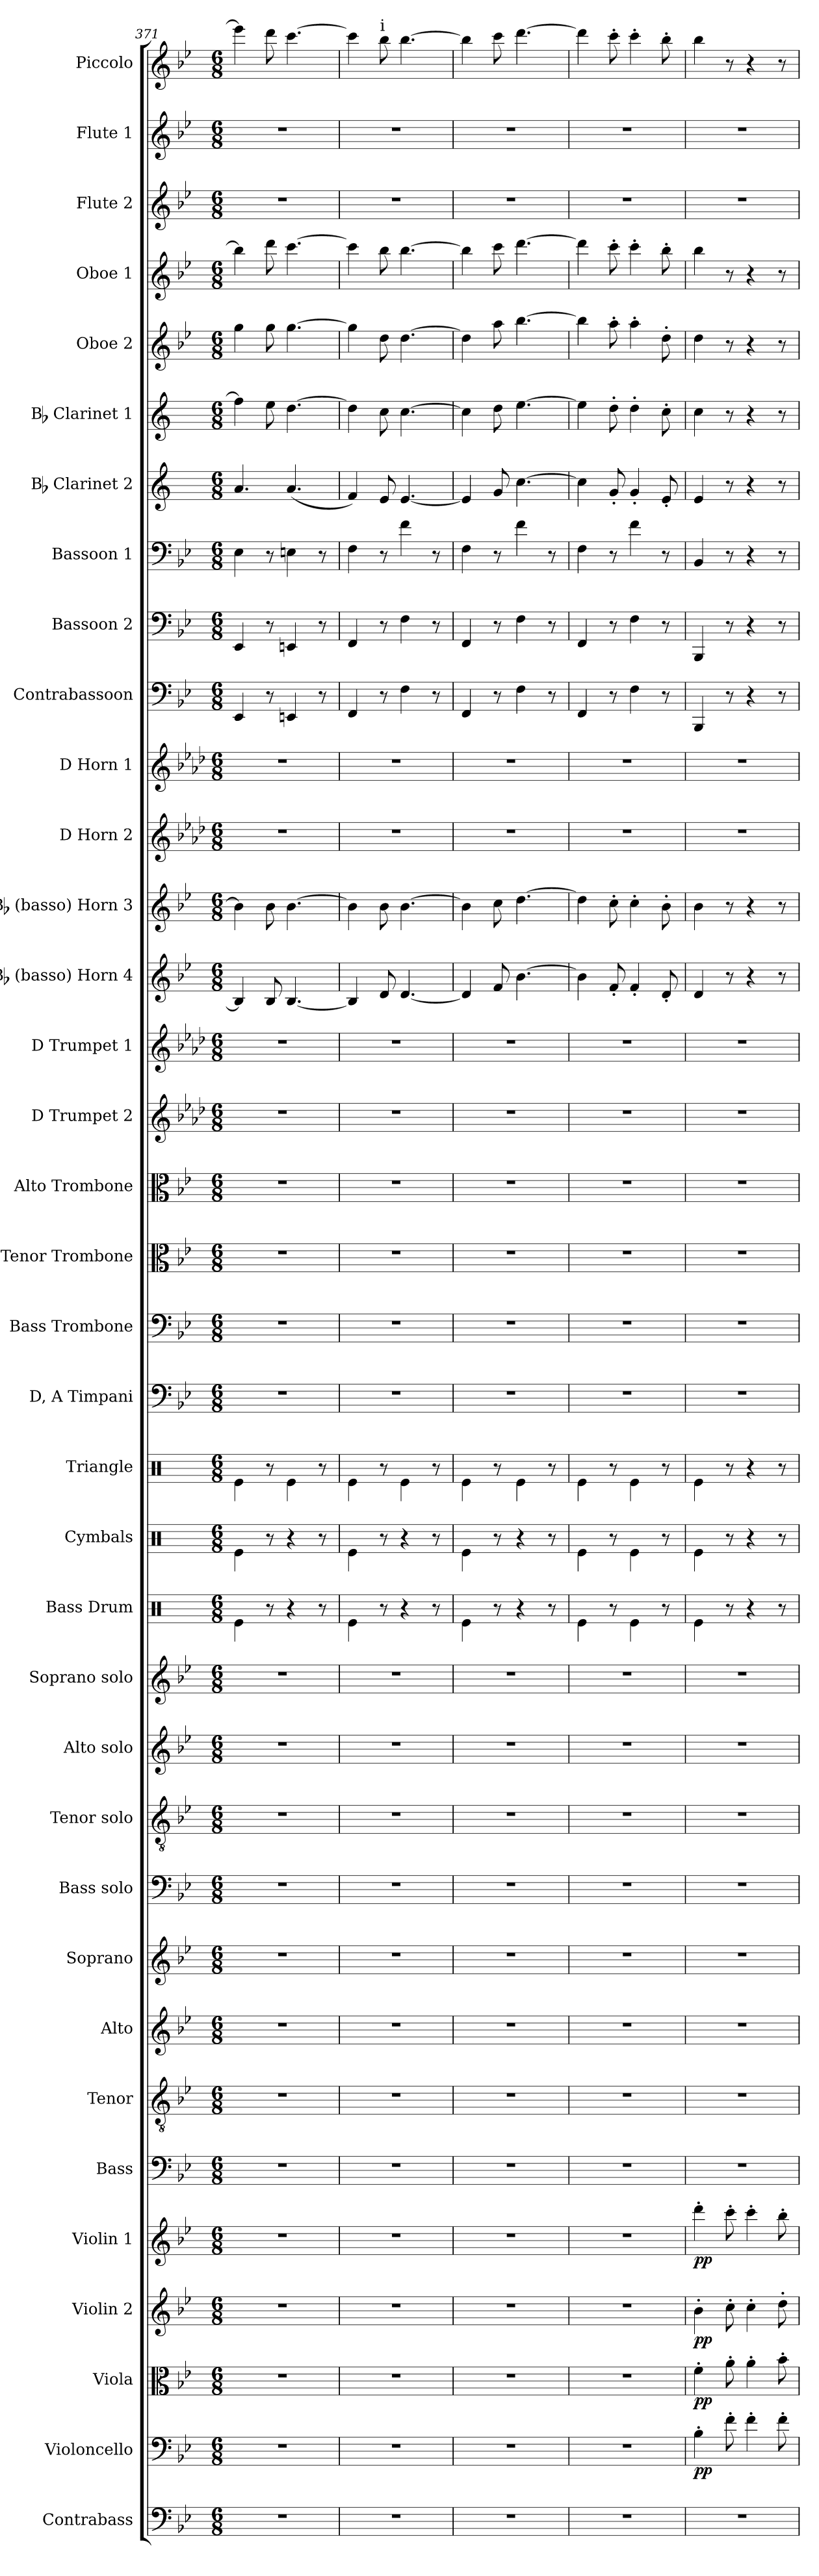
**kern	**kern	**dynam	**kern	**dynam	**kern	**dynam	**kern	**dynam	**kern	**kern	**kern	**kern	**kern	**kern	**kern	**kern	**kern	**kern	**kern	**kern	**kern	**kern	**kern	**kern	**kern	**kern	**kern	**kern	**kern	**kern	**kern	**kern	**kern	**kern	**kern	**kern	**kern	**kern	**kern
*part36	*part35	*part35	*part34	*part34	*part33	*part33	*part32	*part32	*part31	*part30	*part29	*part28	*part27	*part26	*part25	*part24	*part23	*part22	*part21	*part20	*part19	*part18	*part17	*part16	*part15	*part14	*part13	*part12	*part11	*part10	*part9	*part8	*part7	*part6	*part5	*part4	*part3	*part2	*part1
*staff36	*staff35	*staff35	*staff34	*staff34	*staff33	*staff33	*staff32	*staff32	*staff31	*staff30	*staff29	*staff28	*staff27	*staff26	*staff25	*staff24	*staff23	*staff22	*staff21	*staff20	*staff19	*staff18	*staff17	*staff16	*staff15	*staff14	*staff13	*staff12	*staff11	*staff10	*staff9	*staff8	*staff7	*staff6	*staff5	*staff4	*staff3	*staff2	*staff1
*I"Contrabass	*I"Violoncello	*	*I"Viola	*	*I"Violin 2	*	*I"Violin 1	*	*I"Bass	*I"Tenor	*I"Alto	*I"Soprano	*I"Bass solo	*I"Tenor solo	*I"Alto solo	*I"Soprano solo	*I"Bass Drum	*I"Cymbals	*I"Triangle	*I"D, A Timpani	*I"Bass Trombone	*I"Tenor Trombone	*I"Alto Trombone	*I"D Trumpet 2	*I"D Trumpet 1	*I"Bb (basso) Horn 4	*I"Bb (basso) Horn 3	*I"D Horn 2	*I"D Horn 1	*I"Contrabassoon	*I"Bassoon 2	*I"Bassoon 1	*I"Bb Clarinet 2	*I"Bb Clarinet 1	*I"Oboe 2	*I"Oboe 1	*I"Flute 2	*I"Flute 1	*I"Piccolo
*I'Cb	*I'Vc	*	*I'Vla	*	*I'Vln 2	*	*I'Vln 1	*	*I'B	*I'T	*I'A	*I'S	*I'B solo	*I'T solo	*I'A solo	*I'S solo	*I'B Dr	*I'Cym	*I'Tri	*I'Timp	*I'B Trb	*I'T Trb	*I'A Trb	*I'Tpt 2	*I'Tpt 1	*I'Hn 4	*I'Hn 3	*I'Hn 2	*I'Hn 1	*I'C Bsn	*I'Bsn 2	*I'Bsn 1	*I'Cl 2	*I'Cl 1	*I'Ob 2	*I'Ob 1	*I'Fl 2	*I'Fl 1	*I'Picc
*clefF4	*clefF4	*	*clefC3	*	*clefG2	*	*clefG2	*	*clefF4	*clefGv2	*clefG2	*clefG2	*clefF4	*clefGv2	*clefG2	*clefG2	*clefX	*clefX	*clefX	*clefF4	*clefF4	*clefC3	*clefC3	*clefG2	*clefG2	*clefG2	*clefG2	*clefG2	*clefG2	*clefF4	*clefF4	*clefF4	*clefG2	*clefG2	*clefG2	*clefG2	*clefG2	*clefG2	*clefG2
*ITrd7c12	*	*	*	*	*	*	*	*	*	*	*	*	*	*	*	*	*	*	*	*	*	*	*	*ITrd-1c-2	*ITrd-1c-2	*ITrd8c14	*ITrd8c14	*ITrd6c10	*ITrd6c10	*ITrd7c12	*	*	*ITrd1c2	*ITrd1c2	*	*	*	*	*ITrd-7c-12
*k[b-e-]	*k[b-e-]	*	*k[b-e-]	*	*k[b-e-]	*	*k[b-e-]	*	*k[b-e-]	*k[b-e-]	*k[b-e-]	*k[b-e-]	*k[b-e-]	*k[b-e-]	*k[b-e-]	*k[b-e-]	*k[]	*k[]	*k[]	*k[b-e-]	*k[b-e-]	*k[b-e-]	*k[b-e-]	*k[b-e-]	*k[b-e-]	*k[b-e-]	*k[b-e-]	*k[b-e-]	*k[b-e-]	*k[b-e-]	*k[b-e-]	*k[b-e-]	*k[b-e-]	*k[b-e-]	*k[b-e-]	*k[b-e-]	*k[b-e-]	*k[b-e-]	*k[b-e-]
*M6/8	*M6/8	*	*M6/8	*	*M6/8	*	*M6/8	*	*M6/8	*M6/8	*M6/8	*M6/8	*M6/8	*M6/8	*M6/8	*M6/8	*M6/8	*M6/8	*M6/8	*M6/8	*M6/8	*M6/8	*M6/8	*M6/8	*M6/8	*M6/8	*M6/8	*M6/8	*M6/8	*M6/8	*M6/8	*M6/8	*M6/8	*M6/8	*M6/8	*M6/8	*M6/8	*M6/8	*M6/8
=371	=371	=371	=371	=371	=371	=371	=371	=371	=371	=371	=371	=371	=371	=371	=371	=371	=371	=371	=371	=371	=371	=371	=371	=371	=371	=371	=371	=371	=371	=371	=371	=371	=371	=371	=371	=371	=371	=371	=371
2.r	2.r	.	2.r	.	2.r	.	2.r	.	2.r	2.r	2.r	2.r	2.r	2.r	2.r	2.r	4Re\	4Re\	4Re\	2.r	2.r	2.r	2.r	2.r	2.r	4BB-/]	4B-\]	2.r	2.r	4EEE-/	4EE-/	4E-\	4.g/	4ee-\]	4gg\	4bb-\]	2.r	2.r	4eeee-\]
.	.	.	.	.	.	.	.	.	.	.	.	.	.	.	.	.	8r	8r	8r	.	.	.	.	.	.	8BB-/	8B-\	.	.	8r	8r	8r	.	8dd\	8gg\	8ddd\	.	.	8dddd\
.	.	.	.	.	.	.	.	.	.	.	.	.	.	.	.	.	4r	4r	4Re\	.	.	.	.	.	.	[4.BB-/	[4.B-\	.	.	4EEEn/	4EEn/	4En\	(4.g/	[4.cc\	[4.gg\	[4.ccc\	.	.	[4.cccc\
.	.	.	.	.	.	.	.	.	.	.	.	.	.	.	.	.	8r	8r	8r	.	.	.	.	.	.	.	.	.	.	8r	8r	8r	.	.	.	.	.	.	.
=372	=372	=372	=372	=372	=372	=372	=372	=372	=372	=372	=372	=372	=372	=372	=372	=372	=372	=372	=372	=372	=372	=372	=372	=372	=372	=372	=372	=372	=372	=372	=372	=372	=372	=372	=372	=372	=372	=372	=372
2.r	2.r	.	2.r	.	2.r	.	2.r	.	2.r	2.r	2.r	2.r	2.r	2.r	2.r	2.r	4Re\	4Re\	4Re\	2.r	2.r	2.r	2.r	2.r	2.r	4BB-/]	4B-\]	2.r	2.r	4FFF/	4FF/	4F\	4e-/)	4cc\]	4gg\]	4ccc\]	2.r	2.r	4cccc\]
!	!	!	!	!	!	!	!	!	!	!	!	!	!	!	!	!	!	!	!	!	!	!	!	!	!	!	!	!	!	!	!	!	!	!	!	!	!	!	!LO:TX:a:t=i
.	.	.	.	.	.	.	.	.	.	.	.	.	.	.	.	.	8r	8r	8r	.	.	.	.	.	.	8D/	8B-\	.	.	8r	8r	8r	8d/	8b-\	8dd\	8bb-\	.	.	8bbb-\
.	.	.	.	.	.	.	.	.	.	.	.	.	.	.	.	.	4r	4r	4Re\	.	.	.	.	.	.	[4.D/	[4.B-\	.	.	4FF\	4F\	4f\	[4.d/	[4.b-\	[4.dd\	[4.bb-\	.	.	[4.bbb-\
.	.	.	.	.	.	.	.	.	.	.	.	.	.	.	.	.	8r	8r	8r	.	.	.	.	.	.	.	.	.	.	8r	8r	8r	.	.	.	.	.	.	.
=373	=373	=373	=373	=373	=373	=373	=373	=373	=373	=373	=373	=373	=373	=373	=373	=373	=373	=373	=373	=373	=373	=373	=373	=373	=373	=373	=373	=373	=373	=373	=373	=373	=373	=373	=373	=373	=373	=373	=373
2.r	2.r	.	2.r	.	2.r	.	2.r	.	2.r	2.r	2.r	2.r	2.r	2.r	2.r	2.r	4Re\	4Re\	4Re\	2.r	2.r	2.r	2.r	2.r	2.r	4D/]	4B-\]	2.r	2.r	4FFF/	4FF/	4F\	4d/]	4b-\]	4dd\]	4bb-\]	2.r	2.r	4bbb-\]
.	.	.	.	.	.	.	.	.	.	.	.	.	.	.	.	.	8r	8r	8r	.	.	.	.	.	.	8F/	8c\	.	.	8r	8r	8r	8f/	8cc\	8aa\	8ccc\	.	.	8cccc\
.	.	.	.	.	.	.	.	.	.	.	.	.	.	.	.	.	4r	4r	4Re\	.	.	.	.	.	.	[4.B-\	[4.d\	.	.	4FF\	4F\	4f\	[4.b-\	[4.dd\	[4.bb-\	[4.ddd\	.	.	[4.dddd\
.	.	.	.	.	.	.	.	.	.	.	.	.	.	.	.	.	8r	8r	8r	.	.	.	.	.	.	.	.	.	.	8r	8r	8r	.	.	.	.	.	.	.
=374	=374	=374	=374	=374	=374	=374	=374	=374	=374	=374	=374	=374	=374	=374	=374	=374	=374	=374	=374	=374	=374	=374	=374	=374	=374	=374	=374	=374	=374	=374	=374	=374	=374	=374	=374	=374	=374	=374	=374
2.r	2.r	.	2.r	.	2.r	.	2.r	.	2.r	2.r	2.r	2.r	2.r	2.r	2.r	2.r	4Re\	4Re\	4Re\	2.r	2.r	2.r	2.r	2.r	2.r	4B-\]	4d\]	2.r	2.r	4FFF/	4FF/	4F\	4b-\]	4dd\]	4bb-\]	4ddd\]	2.r	2.r	4dddd\]
.	.	.	.	.	.	.	.	.	.	.	.	.	.	.	.	.	8r	8r	8r	.	.	.	.	.	.	8F'/	8c'\	.	.	8r	8r	8r	8f'/	8cc'\	8aa'\	8ccc'\	.	.	8cccc'\
.	.	.	.	.	.	.	.	.	.	.	.	.	.	.	.	.	4Re\	4Re\	4Re\	.	.	.	.	.	.	4F'/	4c'\	.	.	4FF\	4F\	4f\	4f'/	4cc'\	4aa'\	4ccc'\	.	.	4cccc'\
.	.	.	.	.	.	.	.	.	.	.	.	.	.	.	.	.	8r	8r	8r	.	.	.	.	.	.	8D'/	8B-'\	.	.	8r	8r	8r	8d'/	8b-'\	8dd'\	8bb-'\	.	.	8bbb-'\
=375	=375	=375	=375	=375	=375	=375	=375	=375	=375	=375	=375	=375	=375	=375	=375	=375	=375	=375	=375	=375	=375	=375	=375	=375	=375	=375	=375	=375	=375	=375	=375	=375	=375	=375	=375	=375	=375	=375	=375
!	!	!LO:DY:b	!	!LO:DY:b	!	!LO:DY:b	!	!LO:DY:b	!	!	!	!	!	!	!	!	!	!	!	!	!	!	!	!	!	!	!	!	!	!	!	!	!	!	!	!	!	!	!
2.r	4B-'\	pp	4f'\	pp	4b-'\	pp	4ddd'\	pp	2.r	2.r	2.r	2.r	2.r	2.r	2.r	2.r	4Re\	4Re\	4Re\	2.r	2.r	2.r	2.r	2.r	2.r	4D/	4B-\	2.r	2.r	4BBBB-/	4BBB-/	4BB-/	4d/	4b-\	4dd\	4bb-\	2.r	2.r	4bbb-\
.	8f'\	.	8a'\	.	8cc'\	.	8ccc'\	.	.	.	.	.	.	.	.	.	8r	8r	8r	.	.	.	.	.	.	8r	8r	.	.	8r	8r	8r	8r	8r	8r	8r	.	.	8r
.	4f'\	.	4a'\	.	4cc'\	.	4ccc'\	.	.	.	.	.	.	.	.	.	4r	4r	4r	.	.	.	.	.	.	4r	4r	.	.	4r	4r	4r	4r	4r	4r	4r	.	.	4r
.	8f'\	.	8b-'\	.	8dd'\	.	8bb-'\	.	.	.	.	.	.	.	.	.	8r	8r	8r	.	.	.	.	.	.	8r	8r	.	.	8r	8r	8r	8r	8r	8r	8r	.	.	8r
=	=	=	=	=	=	=	=	=	=	=	=	=	=	=	=	=	=	=	=	=	=	=	=	=	=	=	=	=	=	=	=	=	=	=	=	=	=	=	=
*-	*-	*-	*-	*-	*-	*-	*-	*-	*-	*-	*-	*-	*-	*-	*-	*-	*-	*-	*-	*-	*-	*-	*-	*-	*-	*-	*-	*-	*-	*-	*-	*-	*-	*-	*-	*-	*-	*-	*-
